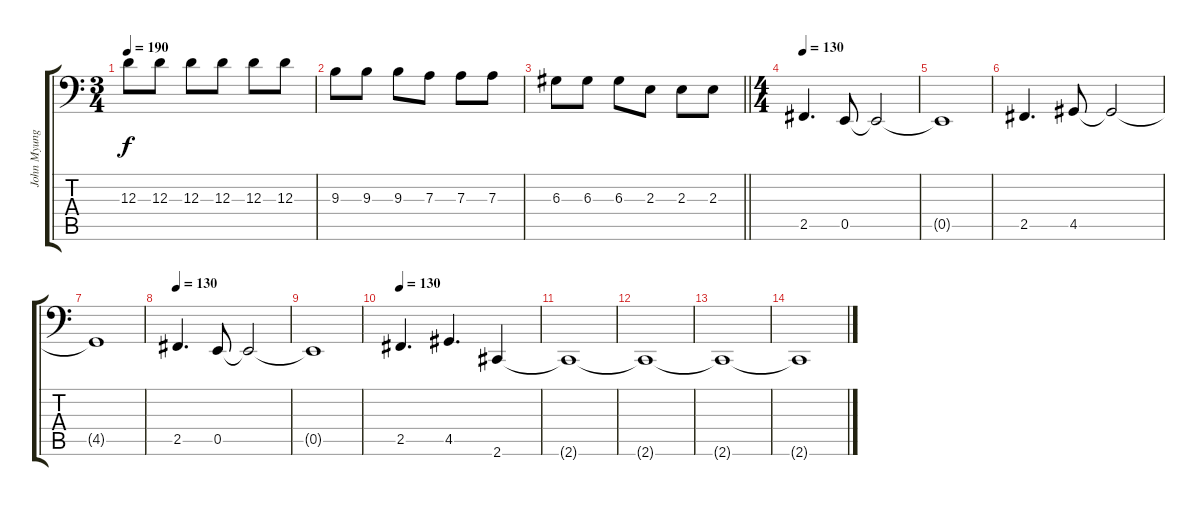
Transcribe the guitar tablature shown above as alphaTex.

\track ("John Myung - Bass" "John Myung") {instrument electricbassfinger}
\staff {score tabs}
\tuning (C3 G2 D2 A1 E1 B0) {hide}
\ts (3 4)
\tempo 190
\clef f4
\ks c
12.3.8{dy f} 12.3.8 12.3.8 12.3.8 12.3.8 12.3.8 |
9.3.8 9.3.8 9.3.8 7.3.8 7.3.8 7.3.8 |
\barLineRight lightlight
6.3.8 6.3.8 6.3.8 2.3.8 2.3.8 2.3.8 |
\ts (4 4)
\tempo 130
2.5.4{d} 0.5.8 0.5{t}.2 |
0.5{t}.1 |
2.5.4{d} 4.5.8 4.5{t}.2 |
4.5{t}.1 |
\tempo 130
2.5.4{d} 0.5.8 0.5{t}.2 |
0.5{t}.1 |
\tempo 130
2.5.4{d} 4.5.4{d} 2.6.4 |
2.6{t}.1 |
2.6{t}.1 |
2.6{t}.1 |
2.6{t}.1
